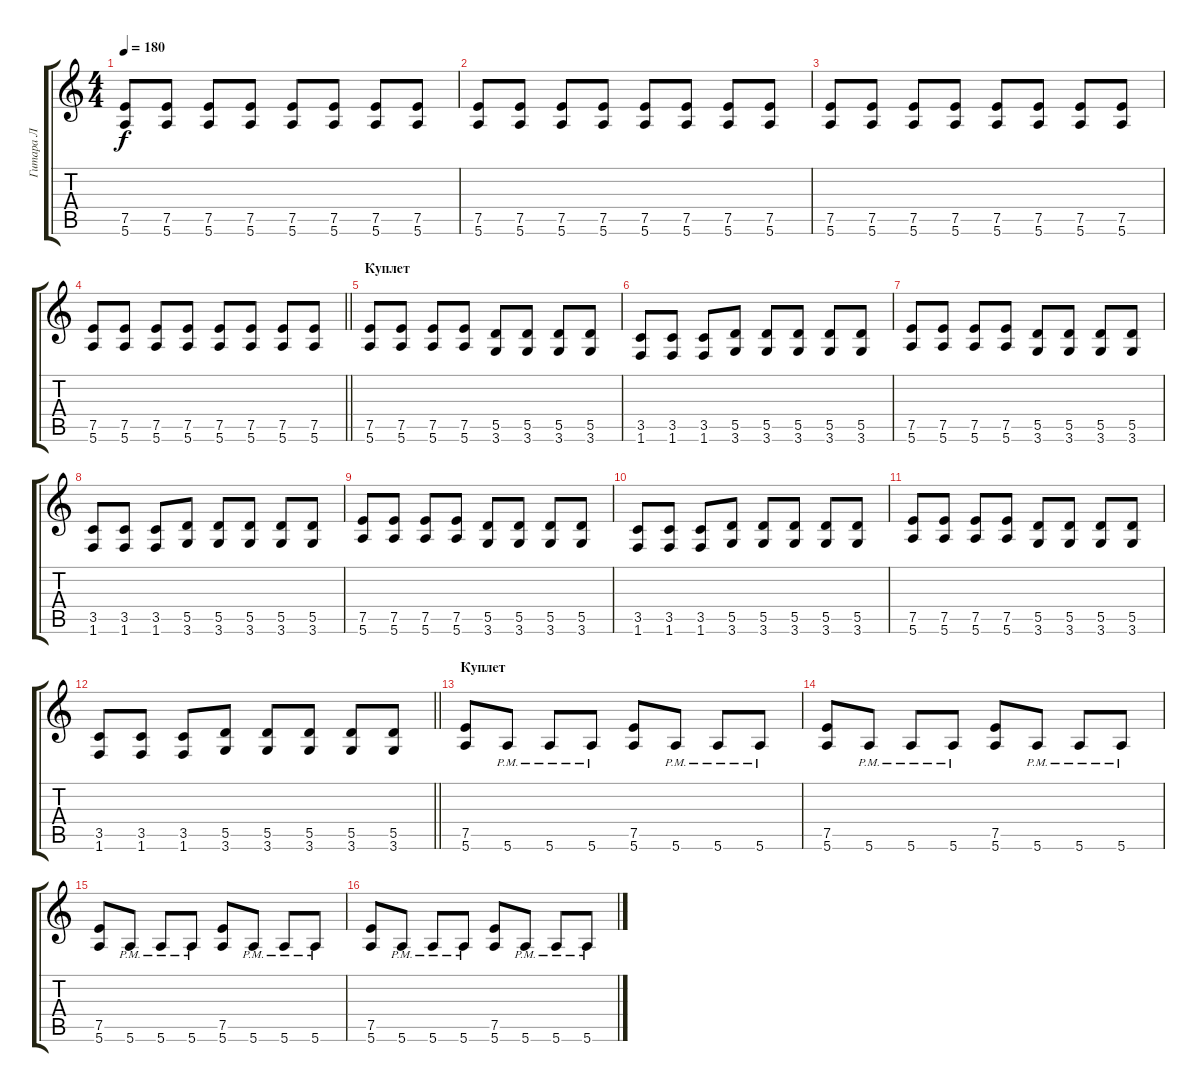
\track ("Гитара Л" "Гитара Л") {instrument distortionguitar}
\staff {score tabs}
\tuning (E4 B3 G3 D3 A2 E2) {hide}
\ts (4 4)
\tempo 180
\clef g2
\ks c
(7.5 5.6).8{dy f} (7.5 5.6).8 (7.5 5.6).8 (7.5 5.6).8 (7.5 5.6).8 (7.5 5.6).8 (7.5 5.6).8 (7.5 5.6).8 |
(7.5 5.6).8 (7.5 5.6).8 (7.5 5.6).8 (7.5 5.6).8 (7.5 5.6).8 (7.5 5.6).8 (7.5 5.6).8 (7.5 5.6).8 |
(7.5 5.6).8 (7.5 5.6).8 (7.5 5.6).8 (7.5 5.6).8 (7.5 5.6).8 (7.5 5.6).8 (7.5 5.6).8 (7.5 5.6).8 |
\barLineRight lightlight
(7.5 5.6).8 (7.5 5.6).8 (7.5 5.6).8 (7.5 5.6).8 (7.5 5.6).8 (7.5 5.6).8 (7.5 5.6).8 (7.5 5.6).8 |
\section ("" "Куплет")
(7.5 5.6).8 (7.5 5.6).8 (7.5 5.6).8 (7.5 5.6).8 (5.5 3.6).8 (5.5 3.6).8 (5.5 3.6).8 (5.5 3.6).8 |
(3.5 1.6).8 (3.5 1.6).8 (3.5 1.6).8 (5.5 3.6).8 (5.5 3.6).8 (5.5 3.6).8 (5.5 3.6).8 (5.5 3.6).8 |
(7.5 5.6).8 (7.5 5.6).8 (7.5 5.6).8 (7.5 5.6).8 (5.5 3.6).8 (5.5 3.6).8 (5.5 3.6).8 (5.5 3.6).8 |
(3.5 1.6).8 (3.5 1.6).8 (3.5 1.6).8 (5.5 3.6).8 (5.5 3.6).8 (5.5 3.6).8 (5.5 3.6).8 (5.5 3.6).8 |
(7.5 5.6).8 (7.5 5.6).8 (7.5 5.6).8 (7.5 5.6).8 (5.5 3.6).8 (5.5 3.6).8 (5.5 3.6).8 (5.5 3.6).8 |
(3.5 1.6).8 (3.5 1.6).8 (3.5 1.6).8 (5.5 3.6).8 (5.5 3.6).8 (5.5 3.6).8 (5.5 3.6).8 (5.5 3.6).8 |
(7.5 5.6).8 (7.5 5.6).8 (7.5 5.6).8 (7.5 5.6).8 (5.5 3.6).8 (5.5 3.6).8 (5.5 3.6).8 (5.5 3.6).8 |
\barLineRight lightlight
(3.5 1.6).8 (3.5 1.6).8 (3.5 1.6).8 (5.5 3.6).8 (5.5 3.6).8 (5.5 3.6).8 (5.5 3.6).8 (5.5 3.6).8 |
\section ("" "Куплет")
(7.5 5.6).8 5.6{pm}.8 5.6{pm}.8 5.6{pm}.8 (7.5 5.6).8 5.6{pm}.8 5.6{pm}.8 5.6{pm}.8 |
(7.5 5.6).8 5.6{pm}.8 5.6{pm}.8 5.6{pm}.8 (7.5 5.6).8 5.6{pm}.8 5.6{pm}.8 5.6{pm}.8 |
(7.5 5.6).8 5.6{pm}.8 5.6{pm}.8 5.6{pm}.8 (7.5 5.6).8 5.6{pm}.8 5.6{pm}.8 5.6{pm}.8 |
(7.5 5.6).8 5.6{pm}.8 5.6{pm}.8 5.6{pm}.8 (7.5 5.6).8 5.6{pm}.8 5.6{pm}.8 5.6{pm}.8
